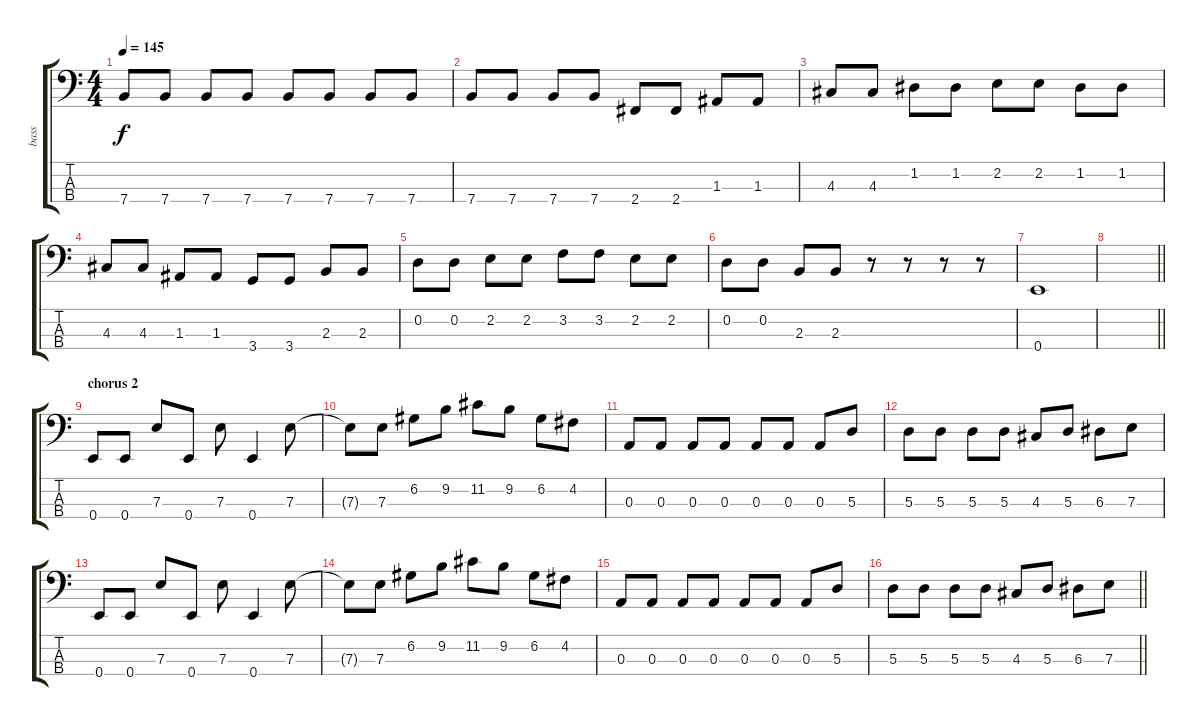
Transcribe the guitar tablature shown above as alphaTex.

\track ("bass" "bass") {instrument electricbasspick}
\staff {score tabs}
\tuning (G2 D2 A1 E1) {hide}
\ts (4 4)
\tempo 145
\clef f4
\ks c
7.4.8{dy f} 7.4.8 7.4.8 7.4.8 7.4.8 7.4.8 7.4.8 7.4.8 |
7.4.8 7.4.8 7.4.8 7.4.8 2.4.8 2.4.8 1.3.8 1.3.8 |
4.3.8 4.3.8 1.2.8 1.2.8 2.2.8 2.2.8 1.2.8 1.2.8 |
4.3.8 4.3.8 1.3.8 1.3.8 3.4.8 3.4.8 2.3.8 2.3.8 |
0.2.8 0.2.8 2.2.8 2.2.8 3.2.8 3.2.8 2.2.8 2.2.8 |
0.2.8 0.2.8 2.3.8 2.3.8 r.8 r.8 r.8 r.8 |
0.4.1 |
\barLineRight lightlight
|
\section ("" "chorus 2")
0.4.8 0.4.8 7.3.8 0.4.8 7.3.8 0.4.4 7.3.8 |
7.3{t}.8 7.3.8 6.2.8 9.2.8 11.2.8 9.2.8 6.2.8 4.2.8 |
0.3.8 0.3.8 0.3.8 0.3.8 0.3.8 0.3.8 0.3.8 5.3.8 |
5.3.8 5.3.8 5.3.8 5.3.8 4.3.8 5.3.8 6.3.8 7.3.8 |
0.4.8 0.4.8 7.3.8 0.4.8 7.3.8 0.4.4 7.3.8 |
7.3{t}.8 7.3.8 6.2.8 9.2.8 11.2.8 9.2.8 6.2.8 4.2.8 |
0.3.8 0.3.8 0.3.8 0.3.8 0.3.8 0.3.8 0.3.8 5.3.8 |
\barLineRight lightlight
5.3.8 5.3.8 5.3.8 5.3.8 4.3.8 5.3.8 6.3.8 7.3.8
